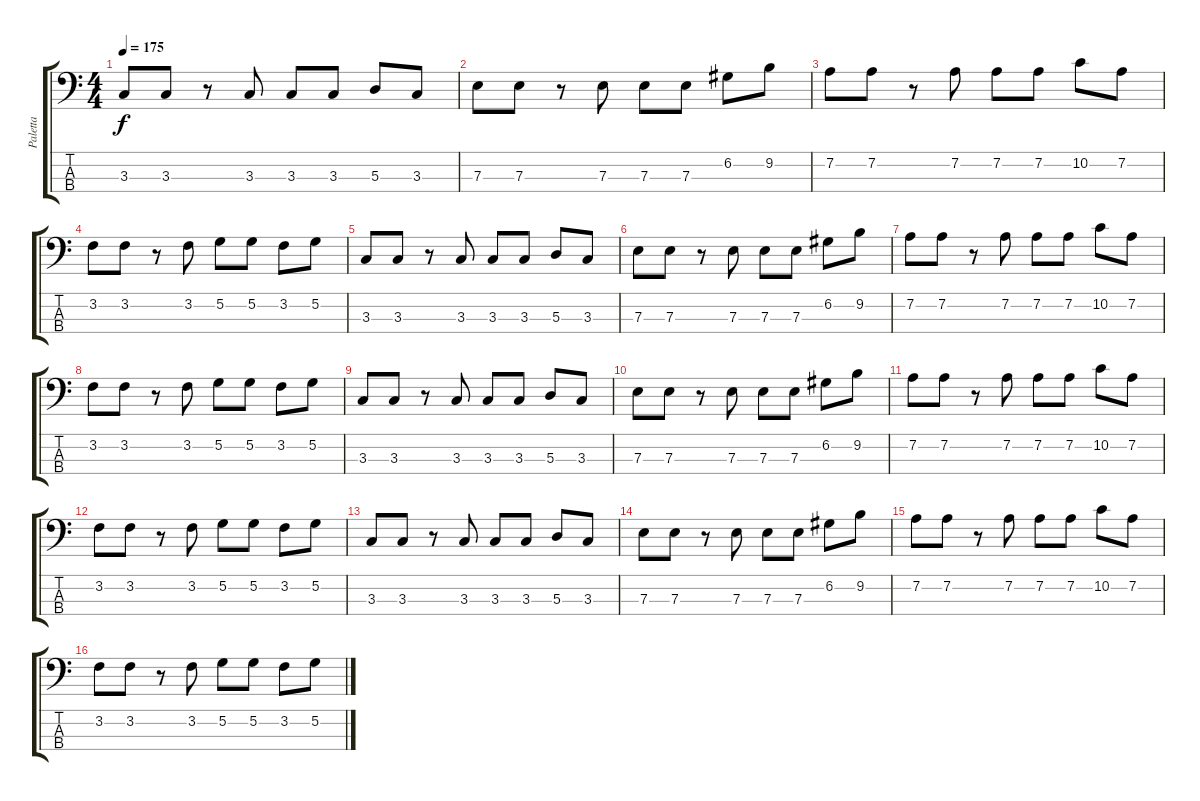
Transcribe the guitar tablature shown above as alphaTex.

\track ("Paletta" "Paletta") {instrument electricbassfinger}
\staff {score tabs}
\tuning (G2 D2 A1 E1) {hide}
\ts (4 4)
\tempo 175
\clef f4
\ks c
3.3.8{dy f} 3.3.8 r.8 3.3.8 3.3.8 3.3.8 5.3.8 3.3.8 |
7.3.8 7.3.8 r.8 7.3.8 7.3.8 7.3.8 6.2.8 9.2.8 |
7.2.8 7.2.8 r.8 7.2.8 7.2.8 7.2.8 10.2.8 7.2.8 |
3.2.8 3.2.8 r.8 3.2.8 5.2.8 5.2.8 3.2.8 5.2.8 |
3.3.8 3.3.8 r.8 3.3.8 3.3.8 3.3.8 5.3.8 3.3.8 |
7.3.8 7.3.8 r.8 7.3.8 7.3.8 7.3.8 6.2.8 9.2.8 |
7.2.8 7.2.8 r.8 7.2.8 7.2.8 7.2.8 10.2.8 7.2.8 |
3.2.8 3.2.8 r.8 3.2.8 5.2.8 5.2.8 3.2.8 5.2.8 |
3.3.8 3.3.8 r.8 3.3.8 3.3.8 3.3.8 5.3.8 3.3.8 |
7.3.8 7.3.8 r.8 7.3.8 7.3.8 7.3.8 6.2.8 9.2.8 |
7.2.8 7.2.8 r.8 7.2.8 7.2.8 7.2.8 10.2.8 7.2.8 |
3.2.8 3.2.8 r.8 3.2.8 5.2.8 5.2.8 3.2.8 5.2.8 |
3.3.8 3.3.8 r.8 3.3.8 3.3.8 3.3.8 5.3.8 3.3.8 |
7.3.8 7.3.8 r.8 7.3.8 7.3.8 7.3.8 6.2.8 9.2.8 |
7.2.8 7.2.8 r.8 7.2.8 7.2.8 7.2.8 10.2.8 7.2.8 |
3.2.8 3.2.8 r.8 3.2.8 5.2.8 5.2.8 3.2.8 5.2.8
